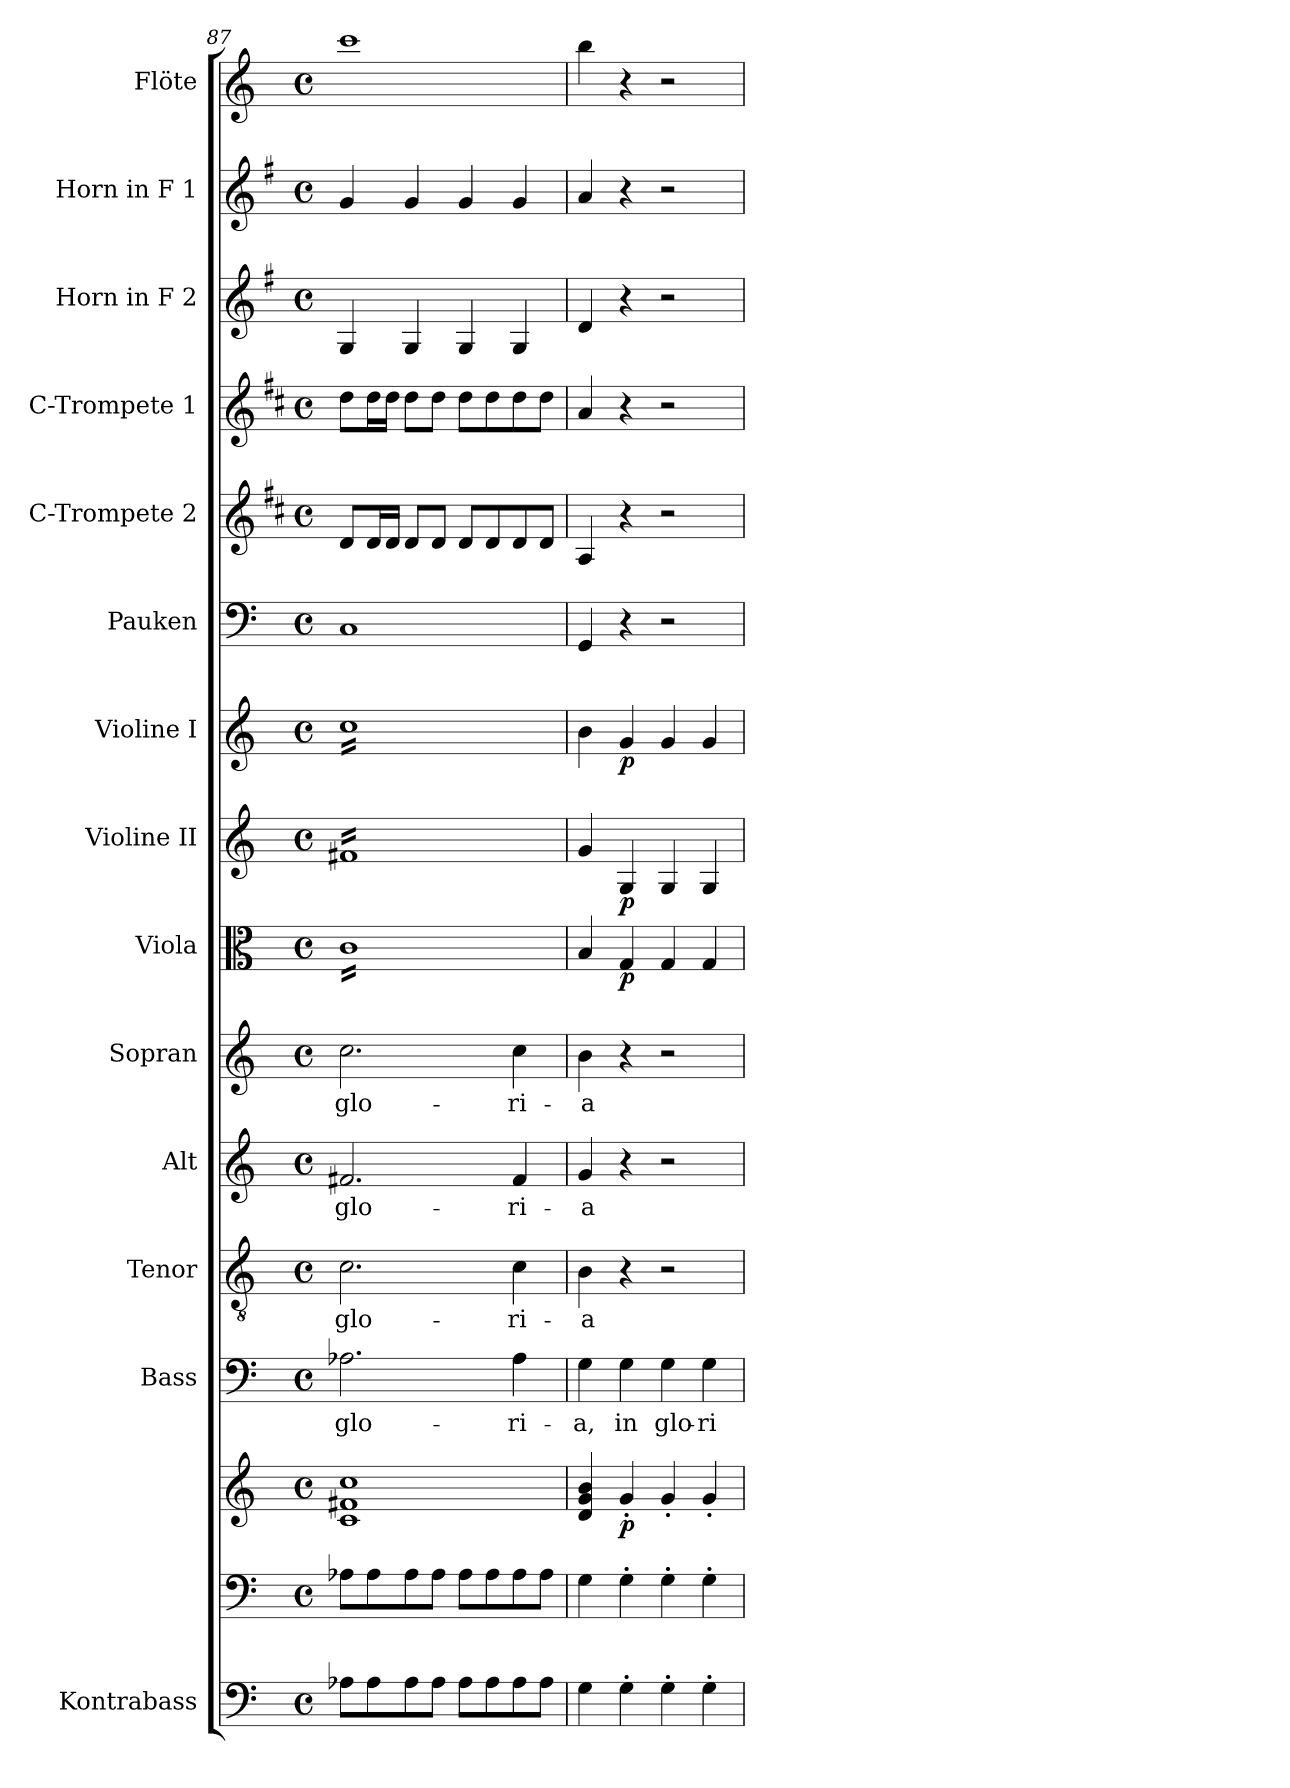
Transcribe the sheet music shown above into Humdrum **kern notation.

**kern	**kern	**kern	**dynam	**kern	**text	**kern	**text	**kern	**text	**kern	**text	**kern	**dynam	**kern	**dynam	**kern	**dynam	**kern	**kern	**kern	**kern	**kern	**kern
*part15	*part14	*part14	*part14	*part13	*part13	*part12	*part12	*part11	*part11	*part10	*part10	*part9	*part9	*part8	*part8	*part7	*part7	*part6	*part5	*part4	*part3	*part2	*part1
*staff16	*staff15	*staff14	*staff14/15	*staff13	*staff13	*staff12	*staff12	*staff11	*staff11	*staff10	*staff10	*staff9	*staff9	*staff8	*staff8	*staff7	*staff7	*staff6	*staff5	*staff4	*staff3	*staff2	*staff1
*I"Kontrabass	*	*	*	*I"Bass	*	*I"Tenor	*	*I"Alt	*	*I"Sopran	*	*I"Viola	*	*I"Violine II	*	*I"Violine I	*	*I"Pauken	*I"C-Trompete 2	*I"C-Trompete 1	*I"Horn in F 2	*I"Horn in F 1	*I"Flöte
*I'Kb.	*	*	*	*I'B.	*	*I'T.	*	*I'A.	*	*I'S.	*	*I'Vla.	*	*I'Vl. II	*	*I'Vl. I	*	*I'Pk.	*I'C Trp. 2	*I'C Trp. 1	*	*	*I'Fl.
!!LO:PB:g=z
*clefF4	*clefF4	*clefG2	*	*clefF4	*	*clefGv2	*	*clefG2	*	*clefG2	*	*clefC3	*	*clefG2	*	*clefG2	*	*clefF4	*clefG2	*clefG2	*clefG2	*clefG2	*clefG2
*ITrd7c12	*	*	*	*	*	*	*	*	*	*	*	*	*	*	*	*	*	*	*ITrd1c2	*ITrd1c2	*ITrd4c7	*ITrd4c7	*
*k[]	*k[]	*k[]	*	*k[]	*	*k[]	*	*k[]	*	*k[]	*	*k[]	*	*k[]	*	*k[]	*	*k[]	*k[]	*k[]	*k[]	*k[]	*k[]
*C:	*C:	*C:	*	*C:	*	*C:	*	*C:	*	*C:	*	*C:	*	*C:	*	*C:	*	*C:	*C:	*C:	*C:	*C:	*C:
*M4/4	*M4/4	*M4/4	*	*M4/4	*	*M4/4	*	*M4/4	*	*M4/4	*	*M4/4	*	*M4/4	*	*M4/4	*	*M4/4	*M4/4	*M4/4	*M4/4	*M4/4	*M4/4
*met(c)	*met(c)	*met(c)	*	*met(c)	*	*met(c)	*	*met(c)	*	*met(c)	*	*met(c)	*	*met(c)	*	*met(c)	*	*met(c)	*met(c)	*met(c)	*met(c)	*met(c)	*met(c)
=87	=87	=87	=87	=87	=87	=87	=87	=87	=87	=87	=87	=87	=87	=87	=87	=87	=87	=87	=87	=87	=87	=87	=87
!	!	!	!	!	!LO:LY:b	!	!LO:LY:b	!	!LO:LY:b	!	!LO:LY:b	!	!	!	!	!	!	!	!	!	!	!	!
*	*	*	*	*	*	*	*	*	*	*	*	*tremolo	*	*	*	*	*	*	*	*	*	*	*
*	*	*	*	*	*	*	*	*	*	*	*	*	*	*tremolo	*	*	*	*	*	*	*	*	*
*	*	*	*	*	*	*	*	*	*	*	*	*	*	*	*	*tremolo	*	*	*	*	*	*	*
8AA-X\L	8A-X\L	1c 1f#X 1cc	.	2.A-X\	glo-	2.c\	glo-	2.f#X/	glo-	2.cc\	glo-	16cLL	.	16f#XLL	.	16ccLL	.	1C	8c/L	8cc\L	4C/	4c/	1ccc
.	.	.	.	.	.	.	.	.	.	.	.	16c	.	16f#X	.	16cc	.	.	.	.	.	.	.
8AA-\	8A-\	.	.	.	.	.	.	.	.	.	.	16c	.	16f#X	.	16cc	.	.	16c/L	16cc\L	.	.	.
.	.	.	.	.	.	.	.	.	.	.	.	16c	.	16f#X	.	16cc	.	.	16c/JJ	16cc\JJ	.	.	.
8AA-\	8A-\	.	.	.	.	.	.	.	.	.	.	16c	.	16f#X	.	16cc	.	.	8c/L	8cc\L	4C/	4c/	.
.	.	.	.	.	.	.	.	.	.	.	.	16c	.	16f#X	.	16cc	.	.	.	.	.	.	.
8AA-\J	8A-\J	.	.	.	.	.	.	.	.	.	.	16c	.	16f#X	.	16cc	.	.	8c/J	8cc\J	.	.	.
.	.	.	.	.	.	.	.	.	.	.	.	16c	.	16f#X	.	16cc	.	.	.	.	.	.	.
8AA-\L	8A-\L	.	.	.	.	.	.	.	.	.	.	16c	.	16f#X	.	16cc	.	.	8c/L	8cc\L	4C/	4c/	.
.	.	.	.	.	.	.	.	.	.	.	.	16c	.	16f#X	.	16cc	.	.	.	.	.	.	.
8AA-\	8A-\	.	.	.	.	.	.	.	.	.	.	16c	.	16f#X	.	16cc	.	.	8c/	8cc\	.	.	.
.	.	.	.	.	.	.	.	.	.	.	.	16c	.	16f#X	.	16cc	.	.	.	.	.	.	.
!	!	!	!	!	!LO:LY:b	!	!LO:LY:b	!	!LO:LY:b	!	!LO:LY:b	!	!	!	!	!	!	!	!	!	!	!	!
8AA-\	8A-\	.	.	4A-\	-ri-	4c\	-ri-	4f#/	-ri-	4cc\	-ri-	16c	.	16f#X	.	16cc	.	.	8c/	8cc\	4C/	4c/	.
.	.	.	.	.	.	.	.	.	.	.	.	16c	.	16f#X	.	16cc	.	.	.	.	.	.	.
8AA-\J	8A-\J	.	.	.	.	.	.	.	.	.	.	16c	.	16f#X	.	16cc	.	.	8c/J	8cc\J	.	.	.
.	.	.	.	.	.	.	.	.	.	.	.	16cJJ	.	16f#XJJ	.	16ccJJ	.	.	.	.	.	.	.
*	*	*	*	*	*	*	*	*	*	*	*	*	*	*	*	*Xtremolo	*	*	*	*	*	*	*
*	*	*	*	*	*	*	*	*	*	*	*	*	*	*Xtremolo	*	*	*	*	*	*	*	*	*
*	*	*	*	*	*	*	*	*	*	*	*	*Xtremolo	*	*	*	*	*	*	*	*	*	*	*
=88	=88	=88	=88	=88	=88	=88	=88	=88	=88	=88	=88	=88	=88	=88	=88	=88	=88	=88	=88	=88	=88	=88	=88
!	!	!	!	!	!LO:LY:b	!	!LO:LY:b	!	!LO:LY:b	!	!LO:LY:b	!	!	!	!	!	!	!	!	!	!	!	!
4GG\	4G\	4d/ 4g/ 4b/	.	4G\	-a,	4B\	-a	4g/	-a	4b\	-a	4B/	.	4g/	.	4b\	.	4GG/	4G/	4g/	4G/	4d/	4bb\
!	!	!	!LO:DY:b	!	!LO:LY:b	!	!	!	!	!	!	!	!LO:DY:b	!	!LO:DY:b	!	!LO:DY:b	!	!	!	!	!	!
4GG'>\	4G'>\	4g'</	p	4G\	in	4r	.	4r	.	4r	.	4G/	p	4G/	p	4g/	p	4r	4r	4r	4r	4r	4r
!	!	!	!	!	!LO:LY:b	!	!	!	!	!	!	!	!	!	!	!	!	!	!	!	!	!	!
4GG'>\	4G'>\	4g'</	.	4G\	glo-	2r	.	2r	.	2r	.	4G/	.	4G/	.	4g/	.	2r	2r	2r	2r	2r	2r
!	!	!	!	!	!LO:LY:b	!	!	!	!	!	!	!	!	!	!	!	!	!	!	!	!	!	!
4GG'>\	4G'>\	4g'</	.	4G\	-ri-	.	.	.	.	.	.	4G/	.	4G/	.	4g/	.	.	.	.	.	.	.
=	=	=	=	=	=	=	=	=	=	=	=	=	=	=	=	=	=	=	=	=	=	=	=
*-	*-	*-	*-	*-	*-	*-	*-	*-	*-	*-	*-	*-	*-	*-	*-	*-	*-	*-	*-	*-	*-	*-	*-
